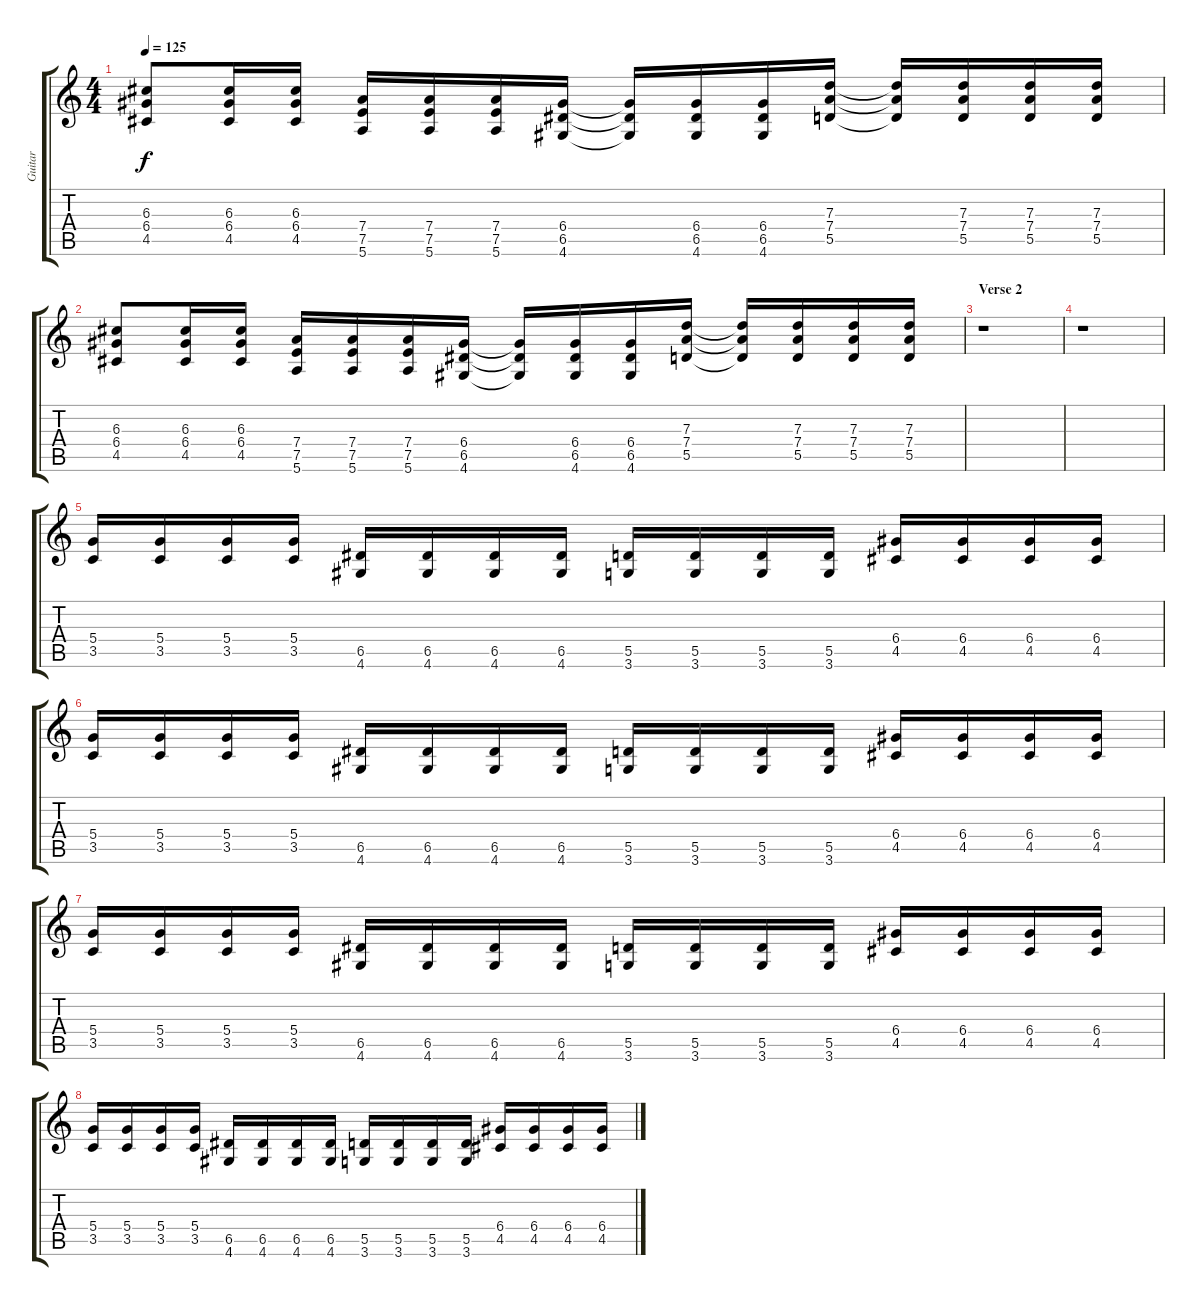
\track ("Guitar" "Guitar") {instrument distortionguitar}
\staff {score tabs}
\tuning (E4 B3 G3 D3 A2 E2) {hide}
\ts (4 4)
\tempo 125
\clef g2
\ks c
(6.3 6.4 4.5).8{dy f} (6.3 6.4 4.5).16 (6.3 6.4 4.5).16 (7.4 7.5 5.6).16 (7.4 7.5 5.6).16 (7.4 7.5 5.6).16 (6.4 6.5 4.6).16 (6.4{t} 6.5{t} 4.6{t}).16 (6.4 6.5 4.6).16 (6.4 6.5 4.6).16 (7.3 7.4 5.5).16 (7.3{t} 7.4{t} 5.5{t}).16 (7.3 7.4 5.5).16 (7.3 7.4 5.5).16 (7.3 7.4 5.5).16 |
(6.3 6.4 4.5).8 (6.3 6.4 4.5).16 (6.3 6.4 4.5).16 (7.4 7.5 5.6).16 (7.4 7.5 5.6).16 (7.4 7.5 5.6).16 (6.4 6.5 4.6).16 (6.4{t} 6.5{t} 4.6{t}).16 (6.4 6.5 4.6).16 (6.4 6.5 4.6).16 (7.3 7.4 5.5).16 (7.3{t} 7.4{t} 5.5{t}).16 (7.3 7.4 5.5).16 (7.3 7.4 5.5).16 (7.3 7.4 5.5).16 |
\section ("" "Verse 2")
r.1 |
r.1 |
(5.4 3.5).16 (5.4 3.5).16 (5.4 3.5).16 (5.4 3.5).16 (6.5 4.6).16 (6.5 4.6).16 (6.5 4.6).16 (6.5 4.6).16 (5.5 3.6).16 (5.5 3.6).16 (5.5 3.6).16 (5.5 3.6).16 (6.4 4.5).16 (6.4 4.5).16 (6.4 4.5).16 (6.4 4.5).16 |
(5.4 3.5).16 (5.4 3.5).16 (5.4 3.5).16 (5.4 3.5).16 (6.5 4.6).16 (6.5 4.6).16 (6.5 4.6).16 (6.5 4.6).16 (5.5 3.6).16 (5.5 3.6).16 (5.5 3.6).16 (5.5 3.6).16 (6.4 4.5).16 (6.4 4.5).16 (6.4 4.5).16 (6.4 4.5).16 |
(5.4 3.5).16 (5.4 3.5).16 (5.4 3.5).16 (5.4 3.5).16 (6.5 4.6).16 (6.5 4.6).16 (6.5 4.6).16 (6.5 4.6).16 (5.5 3.6).16 (5.5 3.6).16 (5.5 3.6).16 (5.5 3.6).16 (6.4 4.5).16 (6.4 4.5).16 (6.4 4.5).16 (6.4 4.5).16 |
(5.4 3.5).16 (5.4 3.5).16 (5.4 3.5).16 (5.4 3.5).16 (6.5 4.6).16 (6.5 4.6).16 (6.5 4.6).16 (6.5 4.6).16 (5.5 3.6).16 (5.5 3.6).16 (5.5 3.6).16 (5.5 3.6).16 (6.4 4.5).16 (6.4 4.5).16 (6.4 4.5).16 (6.4 4.5).16
